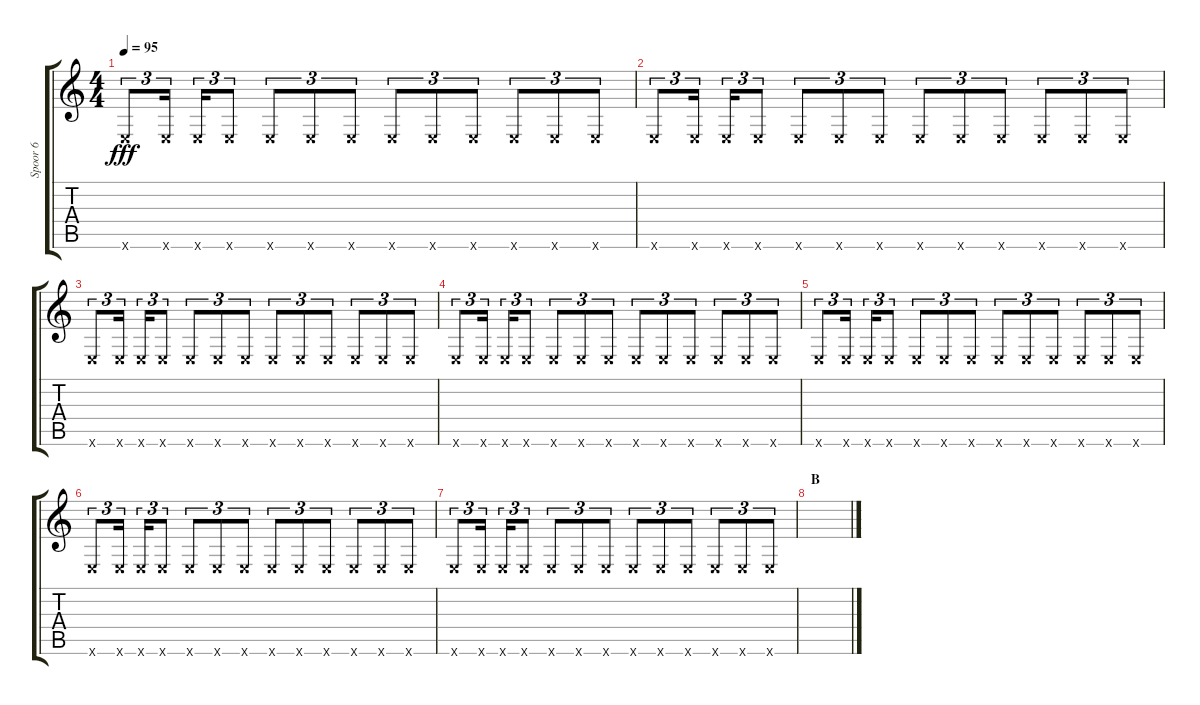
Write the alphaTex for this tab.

\track ("Spoor 6" "Spoor 6") {instrument overdrivenguitar}
\staff {score tabs}
\tuning (E4 B3 G3 D3 A2 E2) {hide}
\ts (4 4)
\tempo 95
\clef g2
\ks c
0.6{x}.8{tu (3 2) dy fff} 0.6{x}.16{tu (3 2)} 0.6{x}.16{tu (3 2)} 0.6{x}.8{tu (3 2)} 0.6{x}.8{tu (3 2)} 0.6{x}.8{tu (3 2)} 0.6{x}.8{tu (3 2)} 0.6{x}.8{tu (3 2)} 0.6{x}.8{tu (3 2)} 0.6{x}.8{tu (3 2)} 0.6{x}.8{tu (3 2)} 0.6{x}.8{tu (3 2)} 0.6{x}.8{tu (3 2)} |
0.6{x}.8{tu (3 2)} 0.6{x}.16{tu (3 2)} 0.6{x}.16{tu (3 2)} 0.6{x}.8{tu (3 2)} 0.6{x}.8{tu (3 2)} 0.6{x}.8{tu (3 2)} 0.6{x}.8{tu (3 2)} 0.6{x}.8{tu (3 2)} 0.6{x}.8{tu (3 2)} 0.6{x}.8{tu (3 2)} 0.6{x}.8{tu (3 2)} 0.6{x}.8{tu (3 2)} 0.6{x}.8{tu (3 2)} |
0.6{x}.8{tu (3 2)} 0.6{x}.16{tu (3 2)} 0.6{x}.16{tu (3 2)} 0.6{x}.8{tu (3 2)} 0.6{x}.8{tu (3 2)} 0.6{x}.8{tu (3 2)} 0.6{x}.8{tu (3 2)} 0.6{x}.8{tu (3 2)} 0.6{x}.8{tu (3 2)} 0.6{x}.8{tu (3 2)} 0.6{x}.8{tu (3 2)} 0.6{x}.8{tu (3 2)} 0.6{x}.8{tu (3 2)} |
0.6{x}.8{tu (3 2)} 0.6{x}.16{tu (3 2)} 0.6{x}.16{tu (3 2)} 0.6{x}.8{tu (3 2)} 0.6{x}.8{tu (3 2)} 0.6{x}.8{tu (3 2)} 0.6{x}.8{tu (3 2)} 0.6{x}.8{tu (3 2)} 0.6{x}.8{tu (3 2)} 0.6{x}.8{tu (3 2)} 0.6{x}.8{tu (3 2)} 0.6{x}.8{tu (3 2)} 0.6{x}.8{tu (3 2)} |
0.6{x}.8{tu (3 2)} 0.6{x}.16{tu (3 2)} 0.6{x}.16{tu (3 2)} 0.6{x}.8{tu (3 2)} 0.6{x}.8{tu (3 2)} 0.6{x}.8{tu (3 2)} 0.6{x}.8{tu (3 2)} 0.6{x}.8{tu (3 2)} 0.6{x}.8{tu (3 2)} 0.6{x}.8{tu (3 2)} 0.6{x}.8{tu (3 2)} 0.6{x}.8{tu (3 2)} 0.6{x}.8{tu (3 2)} |
0.6{x}.8{tu (3 2)} 0.6{x}.16{tu (3 2)} 0.6{x}.16{tu (3 2)} 0.6{x}.8{tu (3 2)} 0.6{x}.8{tu (3 2)} 0.6{x}.8{tu (3 2)} 0.6{x}.8{tu (3 2)} 0.6{x}.8{tu (3 2)} 0.6{x}.8{tu (3 2)} 0.6{x}.8{tu (3 2)} 0.6{x}.8{tu (3 2)} 0.6{x}.8{tu (3 2)} 0.6{x}.8{tu (3 2)} |
0.6{x}.8{tu (3 2)} 0.6{x}.16{tu (3 2)} 0.6{x}.16{tu (3 2)} 0.6{x}.8{tu (3 2)} 0.6{x}.8{tu (3 2)} 0.6{x}.8{tu (3 2)} 0.6{x}.8{tu (3 2)} 0.6{x}.8{tu (3 2)} 0.6{x}.8{tu (3 2)} 0.6{x}.8{tu (3 2)} 0.6{x}.8{tu (3 2)} 0.6{x}.8{tu (3 2)} 0.6{x}.8{tu (3 2)} |
\section ("" "B")
